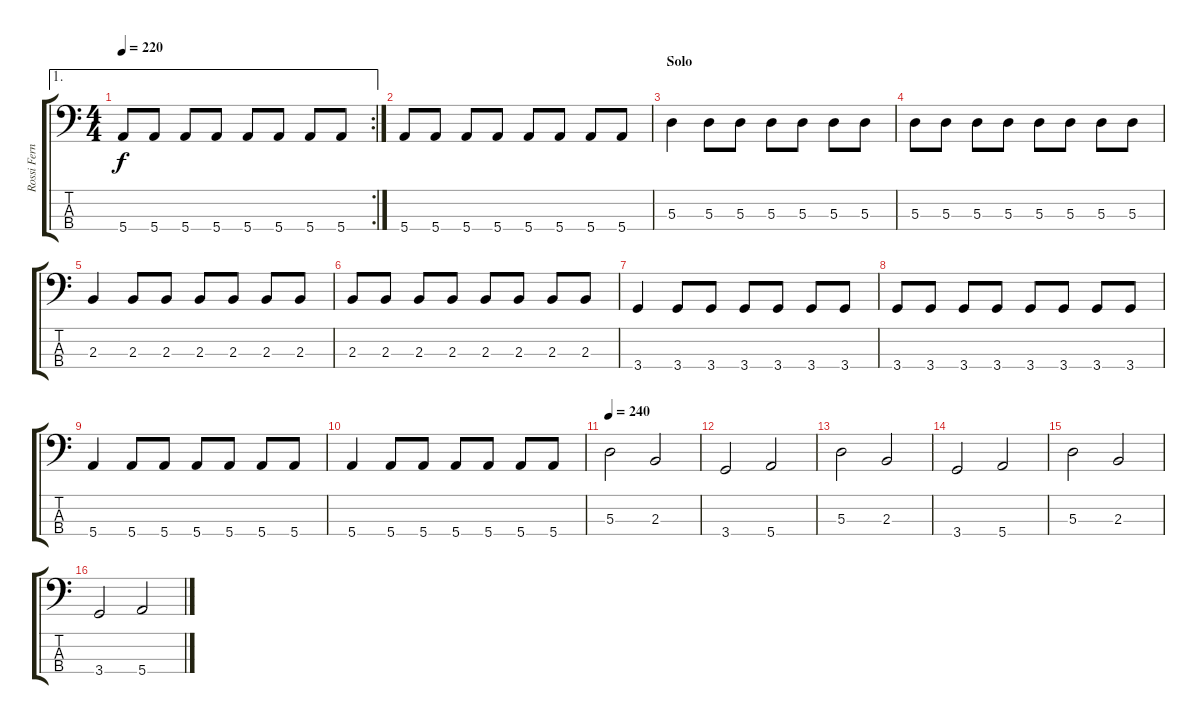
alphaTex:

\track ("Rossi Fernando" "Rossi Fern") {instrument electricbassfinger}
\staff {score tabs}
\tuning (G2 D2 A1 E1) {hide}
\ae 1
\rc 2
\ts (4 4)
\tempo 220
\clef f4
\ks c
5.4.8{dy f} 5.4.8 5.4.8 5.4.8 5.4.8 5.4.8 5.4.8 5.4.8 |
5.4.8 5.4.8 5.4.8 5.4.8 5.4.8 5.4.8 5.4.8 5.4.8 |
\section ("" "Solo")
5.3.4 5.3.8 5.3.8 5.3.8 5.3.8 5.3.8 5.3.8 |
5.3.8 5.3.8 5.3.8 5.3.8 5.3.8 5.3.8 5.3.8 5.3.8 |
2.3.4 2.3.8 2.3.8 2.3.8 2.3.8 2.3.8 2.3.8 |
2.3.8 2.3.8 2.3.8 2.3.8 2.3.8 2.3.8 2.3.8 2.3.8 |
3.4.4 3.4.8 3.4.8 3.4.8 3.4.8 3.4.8 3.4.8 |
3.4.8 3.4.8 3.4.8 3.4.8 3.4.8 3.4.8 3.4.8 3.4.8 |
5.4.4 5.4.8 5.4.8 5.4.8 5.4.8 5.4.8 5.4.8 |
5.4.4 5.4.8 5.4.8 5.4.8 5.4.8 5.4.8 5.4.8 |
\tempo 240
5.3.2 2.3.2 |
3.4.2 5.4.2 |
5.3.2 2.3.2 |
3.4.2 5.4.2 |
5.3.2 2.3.2 |
3.4.2 5.4.2
